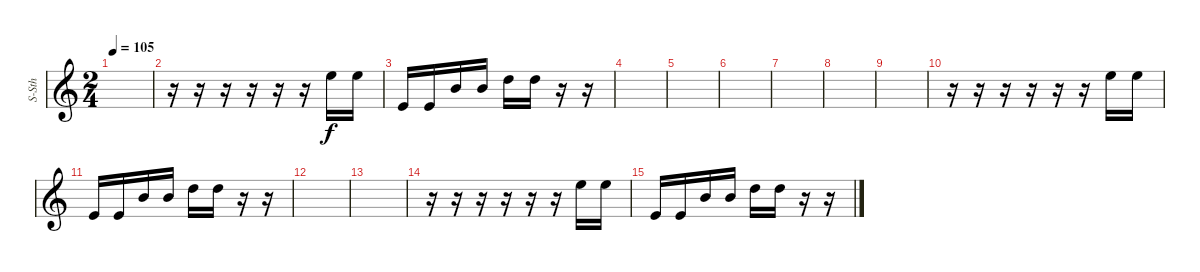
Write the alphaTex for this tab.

\defaultSystemsLayout 4
\bracketExtendMode groupsimilarinstruments
\otherSystemsTrackNameOrientation horizontal
\track ("The Flute" "S-Sth") {instrument synthbass1}
\staff {score}
\tuning (E4 B3 G3 D3 A2 E2)
\displaytranspose 0
\ts (2 4)
\tempo 105
\clef g2
\ks c
|
r.16 r.16 r.16 r.16 r.16 r.16 12.1.16 12.1.16 |
9.3.16 9.3.16 7.1.16 7.1.16 10.1.16 10.1.16 r.16 r.16 |
|
|
|
|
|
|
r.16 r.16 r.16 r.16 r.16 r.16 12.1.16 12.1.16 |
9.3.16 9.3.16 7.1.16 7.1.16 10.1.16 10.1.16 r.16 r.16 |
|
|
r.16 r.16 r.16 r.16 r.16 r.16 12.1.16 12.1.16 |
9.3.16 9.3.16 7.1.16 7.1.16 10.1.16 10.1.16 r.16 r.16
